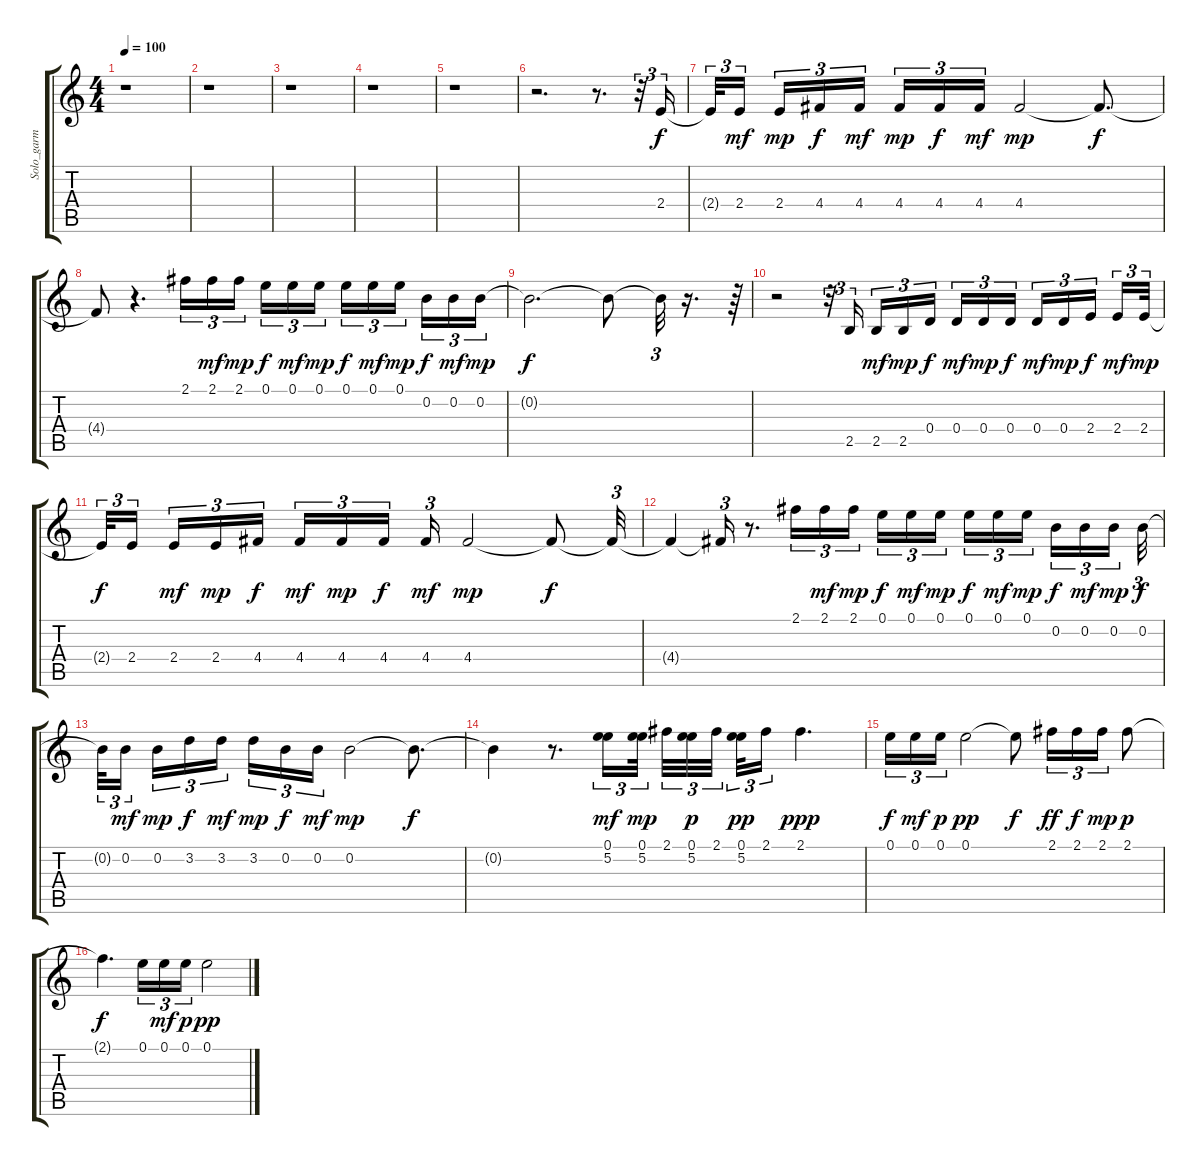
\track ("Solo_garm" "Solo_garm") {instrument electricguitarjazz}
\staff {score tabs}
\tuning (E4 B3 G3 D3 A2 E2) {hide}
\ts (4 4)
\tempo 100
\clef g2
\ks c
r.1{dy f} |
r.1 |
r.1 |
r.1 |
r.1 |
r.2{d} r.8{d} r.32{tu (3 2)} 2.4.16{tu (3 2)} |
2.4{t}.32{tu (3 2)} 2.4.16{tu (3 2) dy mf beam splitsecondary} 2.4.16{tu (3 2) dy mp} 4.4.16{tu (3 2) dy f} 4.4.16{tu (3 2) dy mf beam splitsecondary} 4.4.16{tu (3 2) dy mp} 4.4.16{tu (3 2) dy f} 4.4.16{tu (3 2) dy mf} 4.4.2{dy mp} 4.4{t}.8{d dy f} |
4.4{t}.8 r.4{d} 2.1.16{tu (3 2)} 2.1.16{tu (3 2) dy mf} 2.1.16{tu (3 2) dy mp beam splitsecondary} 0.1.16{tu (3 2) dy f} 0.1.16{tu (3 2) dy mf} 0.1.16{tu (3 2) dy mp} 0.1.16{tu (3 2) dy f} 0.1.16{tu (3 2) dy mf} 0.1.16{tu (3 2) dy mp beam splitsecondary} 0.2.16{tu (3 2) dy f} 0.2.16{tu (3 2) dy mf} 0.2.16{tu (3 2) dy mp} |
0.2{t}.2{d dy f} 0.2{t}.8 0.2{t}.32{tu (3 2)} r.16{d} r.64{tu (3 2)} |
r.2 r.32{tu (3 2)} 2.5.16{tu (3 2) beam splitsecondary} 2.5.16{tu (3 2) dy mf} 2.5.16{tu (3 2) dy mp} 0.4.16{tu (3 2) dy f beam splitsecondary} 0.4.16{tu (3 2) dy mf} 0.4.16{tu (3 2) dy mp} 0.4.16{tu (3 2) dy f beam splitsecondary} 0.4.16{tu (3 2) dy mf} 0.4.16{tu (3 2) dy mp} 2.4.16{tu (3 2) dy f beam splitsecondary} 2.4.16{tu (3 2) dy mf} 2.4.32{tu (3 2) dy mp} |
2.4{t}.32{tu (3 2) dy f} 2.4.16{tu (3 2) beam splitsecondary} 2.4.16{tu (3 2) dy mf} 2.4.16{tu (3 2) dy mp} 4.4.16{tu (3 2) dy f beam splitsecondary} 4.4.16{tu (3 2) dy mf} 4.4.16{tu (3 2) dy mp} 4.4.16{tu (3 2) dy f} 4.4.16{tu (3 2) dy mf} 4.4.2{dy mp} 4.4{t}.8{dy f} 4.4{t}.32{tu (3 2)} |
4.4{t}.4 4.4{t}.16{tu (3 2)} r.8{d} 2.1.16{tu (3 2)} 2.1.16{tu (3 2) dy mf} 2.1.16{tu (3 2) dy mp beam splitsecondary} 0.1.16{tu (3 2) dy f} 0.1.16{tu (3 2) dy mf} 0.1.16{tu (3 2) dy mp beam splitsecondary} 0.1.16{tu (3 2) dy f} 0.1.16{tu (3 2) dy mf} 0.1.16{tu (3 2) dy mp beam splitsecondary} 0.2.16{tu (3 2) dy f} 0.2.16{tu (3 2) dy mf} 0.2.16{tu (3 2) dy mp beam splitsecondary} 0.2.32{tu (3 2) dy f} |
0.2{t}.32{tu (3 2)} 0.2.16{tu (3 2) dy mf beam splitsecondary} 0.2.16{tu (3 2) dy mp} 3.2.16{tu (3 2) dy f} 3.2.16{tu (3 2) dy mf beam splitsecondary} 3.2.16{tu (3 2) dy mp} 0.2.16{tu (3 2) dy f} 0.2.16{tu (3 2) dy mf} 0.2.2{dy mp} 0.2{t}.8{d dy f} |
0.2{t}.4 r.8{d} (0.1 5.2).16{tu (3 2) dy mf} (0.1 5.2).32{tu (3 2) dy mp} 2.1.32{tu (3 2)} (0.1 5.2).32{tu (3 2) dy p} 2.1.32{tu (3 2) beam splitsecondary} (0.1 5.2).32{tu (3 2) dy pp} 2.1.16{tu (3 2)} 2.1.4{d dy ppp} |
0.1.16{tu (3 2) dy f} 0.1.16{tu (3 2) dy mf} 0.1.16{tu (3 2) dy p} 0.1.2{dy pp} 0.1{t}.8{dy f} 2.1.16{tu (3 2) dy ff} 2.1.16{tu (3 2) dy f} 2.1.16{tu (3 2) dy mp} 2.1.8{dy p} |
2.1{t}.4{d dy f} 0.1.16{tu (3 2)} 0.1.16{tu (3 2) dy mf} 0.1.16{tu (3 2) dy p} 0.1.2{dy pp}
